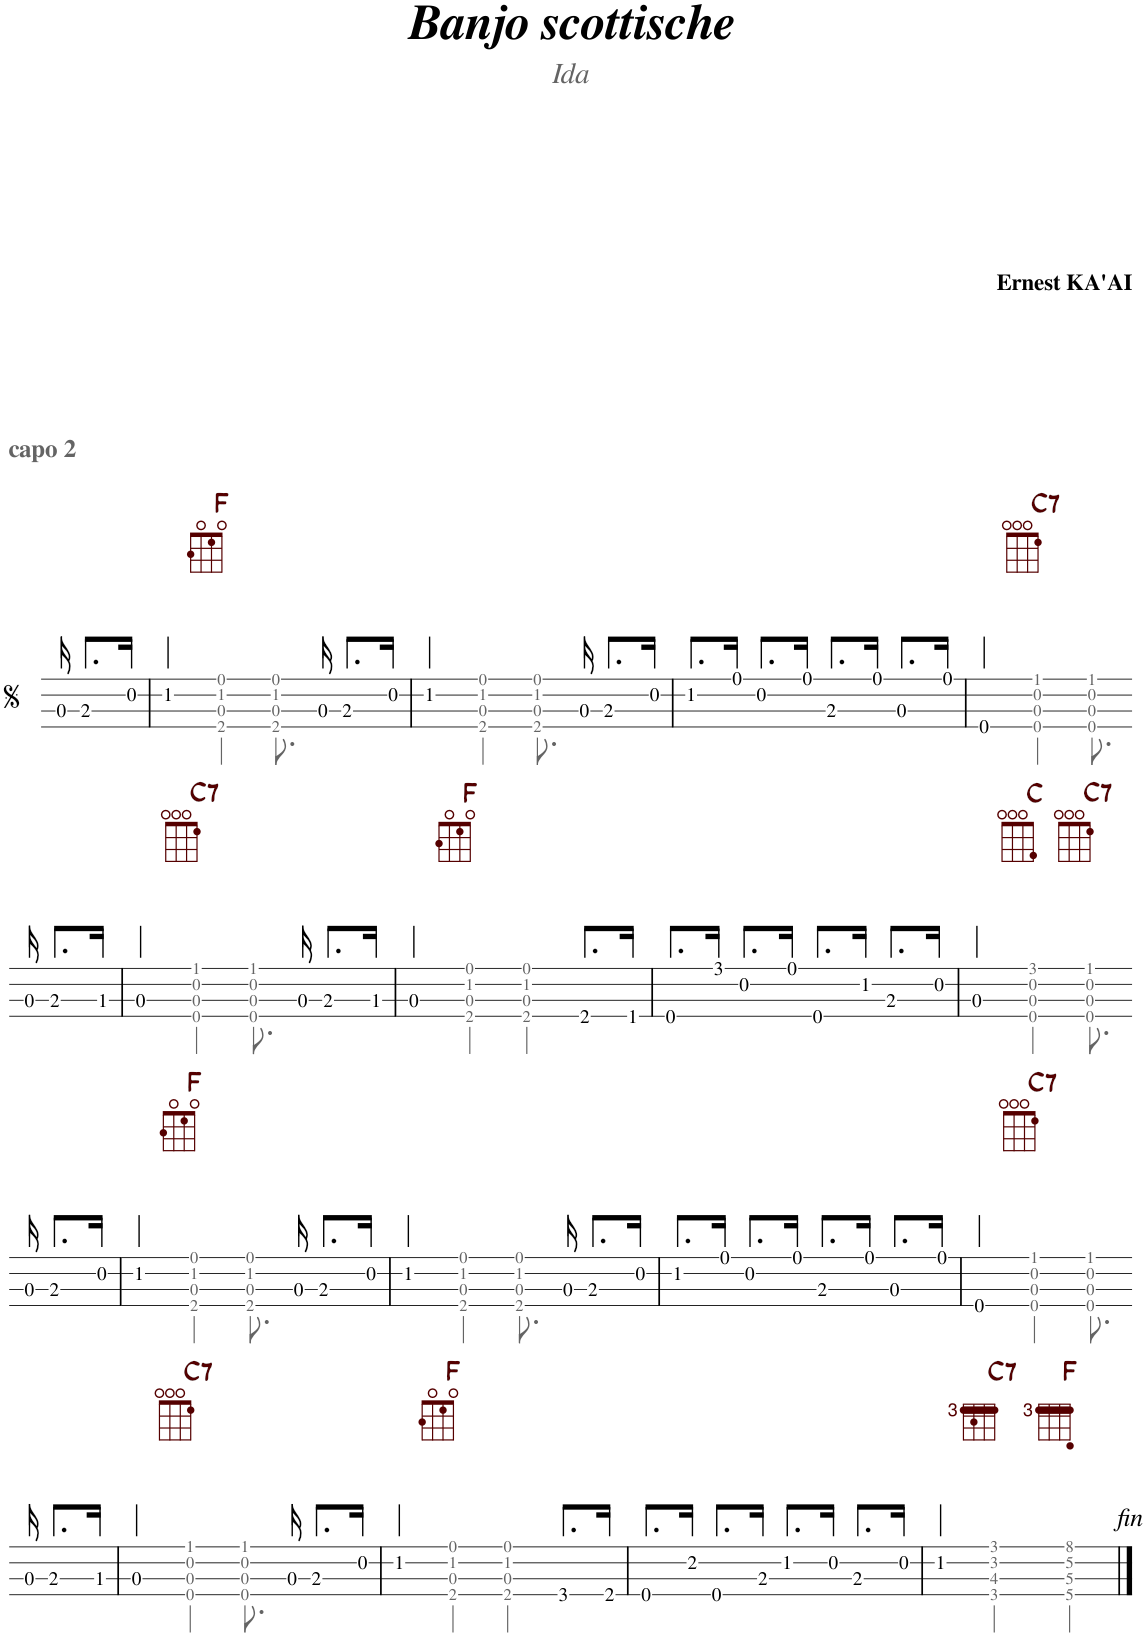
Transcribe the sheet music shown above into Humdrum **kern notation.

**kern	**harte
*part1	*part1
*staff1	*
*I"Ukulélé [Tablature]	*
*stria4	*
*Trd-1c-2	*
*k[b-e-]	*
*M4/4	*
=1	=1
16c/	.
8.d/L	.
16e/Jk	.
=2	=2
*^	*
4f/	4ryy	.
4ryy	4a!i\ 4c!i\ 4f!i\ 4a!i\	F:maj
8.ryy	8.a!i\ 8.c!i\ 8.f!i\ 8.a!i\	.
16c/	16ryy	.
8.d/L	4ryy	.
16e/Jk	.	.
=3	=3	=3
4f/	4ryy	.
4ryy	4a!i\ 4c!i\ 4f!i\ 4a!i\	.
8.ryy	8.a!i\ 8.c!i\ 8.f!i\ 8.a!i\	.
16c/	16ryy	.
8.d/L	4ryy	.
16e/Jk	.	.
*v	*v	*
=4	=4
8.f/L	.
16a/Jk	.
8.f-/L	.
16a/Jk	.
8.d/L	.
16a/Jk	.
8.c/L	.
16a/Jk	.
=5	=5
*^	*
4g/	4ryy	.
!	!	!LO:H:kt=7
4ryy	4g!i\ 4c!i\ 4f-!i\ 4b-!i\	C:7
8.ryy	8.g!i\ 8.c!i\ 8.f-!i\ 8.b-!i\	.
!!LO:LB:g=z	!!
=6-	=6-	=6-
16c/	16ryy	.
8.d/L	4ryy	.
16d-/Jk	.	.
=7	=7	=7
4c/	4ryy	.
!	!	!LO:H:kt=7
4ryy	4g!i\ 4c!i\ 4f-!i\ 4b-!i\	C:7
8.ryy	8.g!i\ 8.c!i\ 8.f-!i\ 8.b-!i\	.
16c/	16ryy	.
8.d/L	4ryy	.
16d-/Jk	.	.
=8	=8	=8
4c/	4ryy	.
4ryy	4a!i\ 4c!i\ 4f!i\ 4a!i\	F:maj
4ryy	4a!i\ 4c!i\ 4f!i\ 4a!i\	.
8.a/L	4ryy	.
16a-/Jk	.	.
*v	*v	*
=9	=9
8.g/L	.
16cc/Jk	.
8.f-/L	.
16a/Jk	.
8.g/L	.
16f/Jk	.
8.d/L	.
16f-/Jk	.
=10	=10
*^	*
4c/	4ryy	.
4ryy	4g!i\ 4c!i\ 4f-!i\ 4cc!i\	C:maj
!	!	!LO:H:kt=7
8.ryy	8.g!i\ 8.c!i\ 8.f-!i\ 8.b-!i\	C:7
!!LO:LB:g=z	!!
=11-	=11-	=11-
16c/	16ryy	.
8.d/L	4ryy	.
16e/Jk	.	.
=12	=12	=12
4f/	4ryy	.
4ryy	4a!i\ 4c!i\ 4f!i\ 4a!i\	F:maj
8.ryy	8.a!i\ 8.c!i\ 8.f!i\ 8.a!i\	.
16c/	16ryy	.
8.d/L	4ryy	.
16e/Jk	.	.
=13	=13	=13
4f/	4ryy	.
4ryy	4a!i\ 4c!i\ 4f!i\ 4a!i\	.
8.ryy	8.a!i\ 8.c!i\ 8.f!i\ 8.a!i\	.
16c/	16ryy	.
8.d/L	4ryy	.
16e/Jk	.	.
*v	*v	*
=14	=14
8.f/L	.
16a/Jk	.
8.f-/L	.
16a/Jk	.
8.d/L	.
16a/Jk	.
8.c/L	.
16a/Jk	.
=15	=15
*^	*
4g/	4ryy	.
!	!	!LO:H:kt=7
4ryy	4g!i\ 4c!i\ 4f-!i\ 4b-!i\	C:7
8.ryy	8.g!i\ 8.c!i\ 8.f-!i\ 8.b-!i\	.
!!LO:LB:g=z	!!
=16-	=16-	=16-
16c/	16ryy	.
8.d/L	4ryy	.
16d-/Jk	.	.
=17	=17	=17
4c/	4ryy	.
!	!	!LO:H:kt=7
4ryy	4g!i\ 4c!i\ 4f-!i\ 4b-!i\	C:7
8.ryy	8.g!i\ 8.c!i\ 8.f-!i\ 8.b-!i\	.
16c/	16ryy	.
8.d/L	4ryy	.
16e/Jk	.	.
=18	=18	=18
4f/	4ryy	.
4ryy	4a!i\ 4c!i\ 4f!i\ 4a!i\	F:maj
4ryy	4a!i\ 4c!i\ 4f!i\ 4a!i\	.
8.b-/L	4ryy	.
16a/Jk	.	.
*v	*v	*
=19	=19
8.g/L	.
16g-/Jk	.
8.g/L	.
16d/Jk	.
8.f/L	.
16f-/Jk	.
8.d/L	.
16f-/Jk	.
=20	=20
*^	*
4f/	4ryy	.
!	!	!LO:H:kt=7
4ryy	4b-!i\ 4e!i\ 4g!i\ 4cc!i\	C:7
4ryy	4cc!i\ 4f!i\ 4a!i\ 4ff!i\	F:maj
!	!LO:TX:a:t=<i>fin</i>	!
*v	*v	*
==	==
*-	*-
